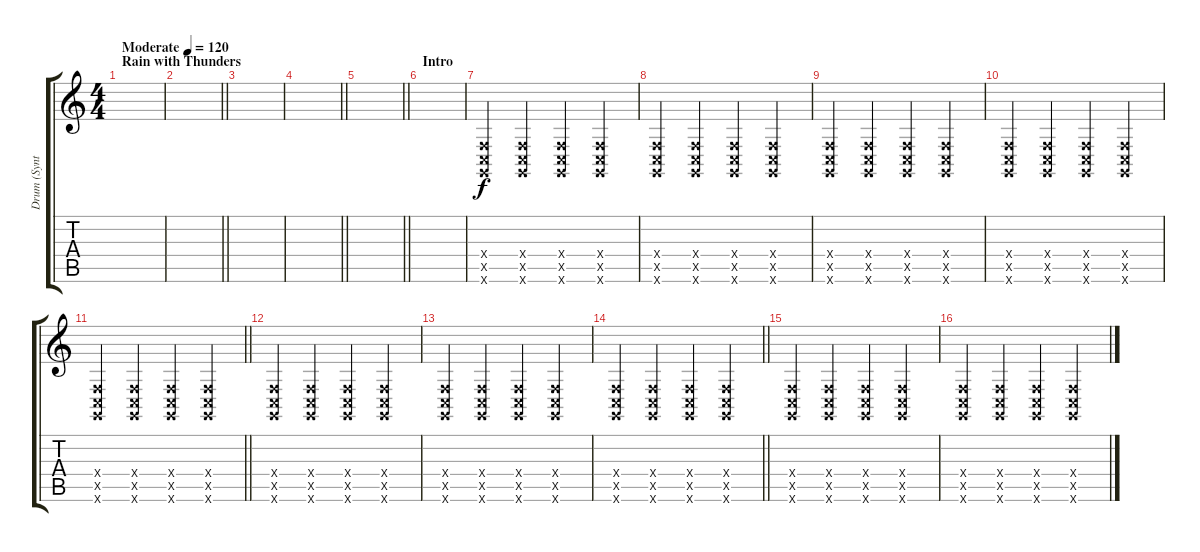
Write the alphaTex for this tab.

\track ("Drum (Synth)" "Drum (Synt") {instrument synthdrum}
\staff {score tabs}
\tuning (E4 B3 G3 D3 A2 E2) {hide}
\ts (4 4)
\section ("" "Rain with Thunders")
\tempo (120 "Moderate")
\clef g2
\ks c
|
\barLineRight lightlight
|
|
\barLineRight lightlight
|
\barLineRight lightlight
|
\section ("" "Intro ")
|
(3.4{x} 3.5{x} 3.6{x}).4{volume 7} (3.4{x} 3.5{x} 3.6{x}).4 (3.4{x} 3.5{x} 3.6{x}).4{volume 8} (3.4{x} 3.5{x} 3.6{x}).4 |
(3.4{x} 3.5{x} 3.6{x}).4{volume 14} (3.4{x} 3.5{x} 3.6{x}).4 (3.4{x} 3.5{x} 3.6{x}).4 (3.4{x} 3.5{x} 3.6{x}).4 |
(3.4{x} 3.5{x} 3.6{x}).4 (3.4{x} 3.5{x} 3.6{x}).4 (3.4{x} 3.5{x} 3.6{x}).4 (3.4{x} 3.5{x} 3.6{x}).4 |
(3.4{x} 3.5{x} 3.6{x}).4 (3.4{x} 3.5{x} 3.6{x}).4 (3.4{x} 3.5{x} 3.6{x}).4 (3.4{x} 3.5{x} 3.6{x}).4 |
\barLineRight lightlight
(3.4{x} 3.5{x} 3.6{x}).4 (3.4{x} 3.5{x} 3.6{x}).4 (3.4{x} 3.5{x} 3.6{x}).4 (3.4{x} 3.5{x} 3.6{x}).4 |
(3.4{x} 3.5{x} 3.6{x}).4 (3.4{x} 3.5{x} 3.6{x}).4 (3.4{x} 3.5{x} 3.6{x}).4 (3.4{x} 3.5{x} 3.6{x}).4 |
(3.4{x} 3.5{x} 3.6{x}).4 (3.4{x} 3.5{x} 3.6{x}).4 (3.4{x} 3.5{x} 3.6{x}).4 (3.4{x} 3.5{x} 3.6{x}).4 |
\barLineRight lightlight
(3.4{x} 3.5{x} 3.6{x}).4 (3.4{x} 3.5{x} 3.6{x}).4 (3.4{x} 3.5{x} 3.6{x}).4 (3.4{x} 3.5{x} 3.6{x}).4 |
(3.4{x} 3.5{x} 3.6{x}).4 (3.4{x} 3.5{x} 3.6{x}).4 (3.4{x} 3.5{x} 3.6{x}).4 (3.4{x} 3.5{x} 3.6{x}).4 |
(3.4{x} 3.5{x} 3.6{x}).4 (3.4{x} 3.5{x} 3.6{x}).4 (3.4{x} 3.5{x} 3.6{x}).4 (3.4{x} 3.5{x} 3.6{x}).4
